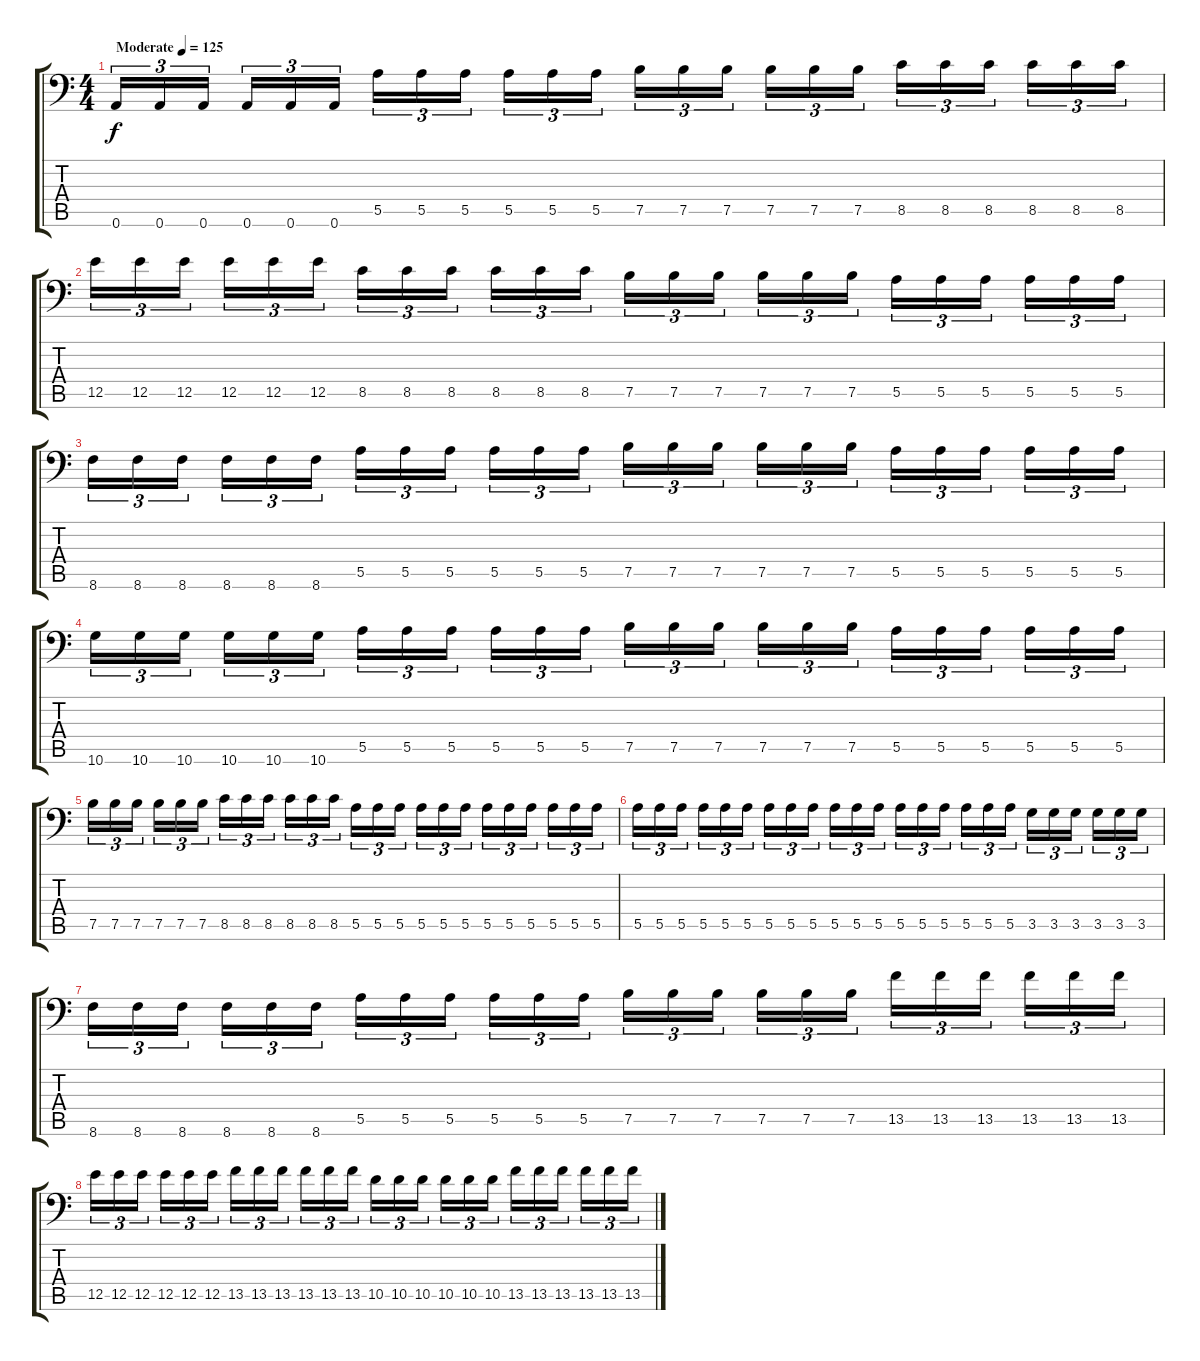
\track (" " " ") {instrument distortionguitar}
\staff {score tabs}
\tuning (B3 Gb3 D3 A2 E2 A1) {hide}
\ts (4 4)
\tempo (125 "Moderate")
\clef f4
\ks c
0.6.16{tu (3 2) dy f instrument distortionguitar} 0.6.16{tu (3 2)} 0.6.16{tu (3 2) beam splitsecondary} 0.6.16{tu (3 2)} 0.6.16{tu (3 2)} 0.6.16{tu (3 2)} 5.5.16{tu (3 2)} 5.5.16{tu (3 2)} 5.5.16{tu (3 2) beam splitsecondary} 5.5.16{tu (3 2)} 5.5.16{tu (3 2)} 5.5.16{tu (3 2)} 7.5.16{tu (3 2)} 7.5.16{tu (3 2)} 7.5.16{tu (3 2) beam splitsecondary} 7.5.16{tu (3 2)} 7.5.16{tu (3 2)} 7.5.16{tu (3 2)} 8.5.16{tu (3 2)} 8.5.16{tu (3 2)} 8.5.16{tu (3 2) beam splitsecondary} 8.5.16{tu (3 2)} 8.5.16{tu (3 2)} 8.5.16{tu (3 2)} |
12.5.16{tu (3 2)} 12.5.16{tu (3 2)} 12.5.16{tu (3 2) beam splitsecondary} 12.5.16{tu (3 2)} 12.5.16{tu (3 2)} 12.5.16{tu (3 2)} 8.5.16{tu (3 2)} 8.5.16{tu (3 2)} 8.5.16{tu (3 2) beam splitsecondary} 8.5.16{tu (3 2)} 8.5.16{tu (3 2)} 8.5.16{tu (3 2)} 7.5.16{tu (3 2)} 7.5.16{tu (3 2)} 7.5.16{tu (3 2) beam splitsecondary} 7.5.16{tu (3 2)} 7.5.16{tu (3 2)} 7.5.16{tu (3 2)} 5.5.16{tu (3 2)} 5.5.16{tu (3 2)} 5.5.16{tu (3 2) beam splitsecondary} 5.5.16{tu (3 2)} 5.5.16{tu (3 2)} 5.5.16{tu (3 2)} |
8.6.16{tu (3 2)} 8.6.16{tu (3 2)} 8.6.16{tu (3 2) beam splitsecondary} 8.6.16{tu (3 2)} 8.6.16{tu (3 2)} 8.6.16{tu (3 2)} 5.5.16{tu (3 2)} 5.5.16{tu (3 2)} 5.5.16{tu (3 2) beam splitsecondary} 5.5.16{tu (3 2)} 5.5.16{tu (3 2)} 5.5.16{tu (3 2)} 7.5.16{tu (3 2)} 7.5.16{tu (3 2)} 7.5.16{tu (3 2) beam splitsecondary} 7.5.16{tu (3 2)} 7.5.16{tu (3 2)} 7.5.16{tu (3 2)} 5.5.16{tu (3 2)} 5.5.16{tu (3 2)} 5.5.16{tu (3 2) beam splitsecondary} 5.5.16{tu (3 2)} 5.5.16{tu (3 2)} 5.5.16{tu (3 2)} |
10.6.16{tu (3 2)} 10.6.16{tu (3 2)} 10.6.16{tu (3 2) beam splitsecondary} 10.6.16{tu (3 2)} 10.6.16{tu (3 2)} 10.6.16{tu (3 2)} 5.5.16{tu (3 2)} 5.5.16{tu (3 2)} 5.5.16{tu (3 2) beam splitsecondary} 5.5.16{tu (3 2)} 5.5.16{tu (3 2)} 5.5.16{tu (3 2)} 7.5.16{tu (3 2)} 7.5.16{tu (3 2)} 7.5.16{tu (3 2) beam splitsecondary} 7.5.16{tu (3 2)} 7.5.16{tu (3 2)} 7.5.16{tu (3 2)} 5.5.16{tu (3 2)} 5.5.16{tu (3 2)} 5.5.16{tu (3 2) beam splitsecondary} 5.5.16{tu (3 2)} 5.5.16{tu (3 2)} 5.5.16{tu (3 2)} |
7.5.16{tu (3 2)} 7.5.16{tu (3 2)} 7.5.16{tu (3 2) beam splitsecondary} 7.5.16{tu (3 2)} 7.5.16{tu (3 2)} 7.5.16{tu (3 2)} 8.5.16{tu (3 2)} 8.5.16{tu (3 2)} 8.5.16{tu (3 2) beam splitsecondary} 8.5.16{tu (3 2)} 8.5.16{tu (3 2)} 8.5.16{tu (3 2)} 5.5.16{tu (3 2)} 5.5.16{tu (3 2)} 5.5.16{tu (3 2) beam splitsecondary} 5.5.16{tu (3 2)} 5.5.16{tu (3 2)} 5.5.16{tu (3 2)} 5.5.16{tu (3 2)} 5.5.16{tu (3 2)} 5.5.16{tu (3 2) beam splitsecondary} 5.5.16{tu (3 2)} 5.5.16{tu (3 2)} 5.5.16{tu (3 2)} |
5.5.16{tu (3 2)} 5.5.16{tu (3 2)} 5.5.16{tu (3 2) beam splitsecondary} 5.5.16{tu (3 2)} 5.5.16{tu (3 2)} 5.5.16{tu (3 2)} 5.5.16{tu (3 2)} 5.5.16{tu (3 2)} 5.5.16{tu (3 2) beam splitsecondary} 5.5.16{tu (3 2)} 5.5.16{tu (3 2)} 5.5.16{tu (3 2)} 5.5.16{tu (3 2)} 5.5.16{tu (3 2)} 5.5.16{tu (3 2) beam splitsecondary} 5.5.16{tu (3 2)} 5.5.16{tu (3 2)} 5.5.16{tu (3 2)} 3.5.16{tu (3 2)} 3.5.16{tu (3 2)} 3.5.16{tu (3 2) beam splitsecondary} 3.5.16{tu (3 2)} 3.5.16{tu (3 2)} 3.5.16{tu (3 2)} |
8.6.16{tu (3 2)} 8.6.16{tu (3 2)} 8.6.16{tu (3 2) beam splitsecondary} 8.6.16{tu (3 2)} 8.6.16{tu (3 2)} 8.6.16{tu (3 2)} 5.5.16{tu (3 2)} 5.5.16{tu (3 2)} 5.5.16{tu (3 2) beam splitsecondary} 5.5.16{tu (3 2)} 5.5.16{tu (3 2)} 5.5.16{tu (3 2)} 7.5.16{tu (3 2)} 7.5.16{tu (3 2)} 7.5.16{tu (3 2) beam splitsecondary} 7.5.16{tu (3 2)} 7.5.16{tu (3 2)} 7.5.16{tu (3 2)} 13.5.16{tu (3 2)} 13.5.16{tu (3 2)} 13.5.16{tu (3 2) beam splitsecondary} 13.5.16{tu (3 2)} 13.5.16{tu (3 2)} 13.5.16{tu (3 2)} |
12.5.16{tu (3 2)} 12.5.16{tu (3 2)} 12.5.16{tu (3 2) beam splitsecondary} 12.5.16{tu (3 2)} 12.5.16{tu (3 2)} 12.5.16{tu (3 2)} 13.5.16{tu (3 2)} 13.5.16{tu (3 2)} 13.5.16{tu (3 2) beam splitsecondary} 13.5.16{tu (3 2)} 13.5.16{tu (3 2)} 13.5.16{tu (3 2)} 10.5.16{tu (3 2)} 10.5.16{tu (3 2)} 10.5.16{tu (3 2) beam splitsecondary} 10.5.16{tu (3 2)} 10.5.16{tu (3 2)} 10.5.16{tu (3 2)} 13.5.16{tu (3 2)} 13.5.16{tu (3 2)} 13.5.16{tu (3 2) beam splitsecondary} 13.5.16{tu (3 2)} 13.5.16{tu (3 2)} 13.5.16{tu (3 2)}
